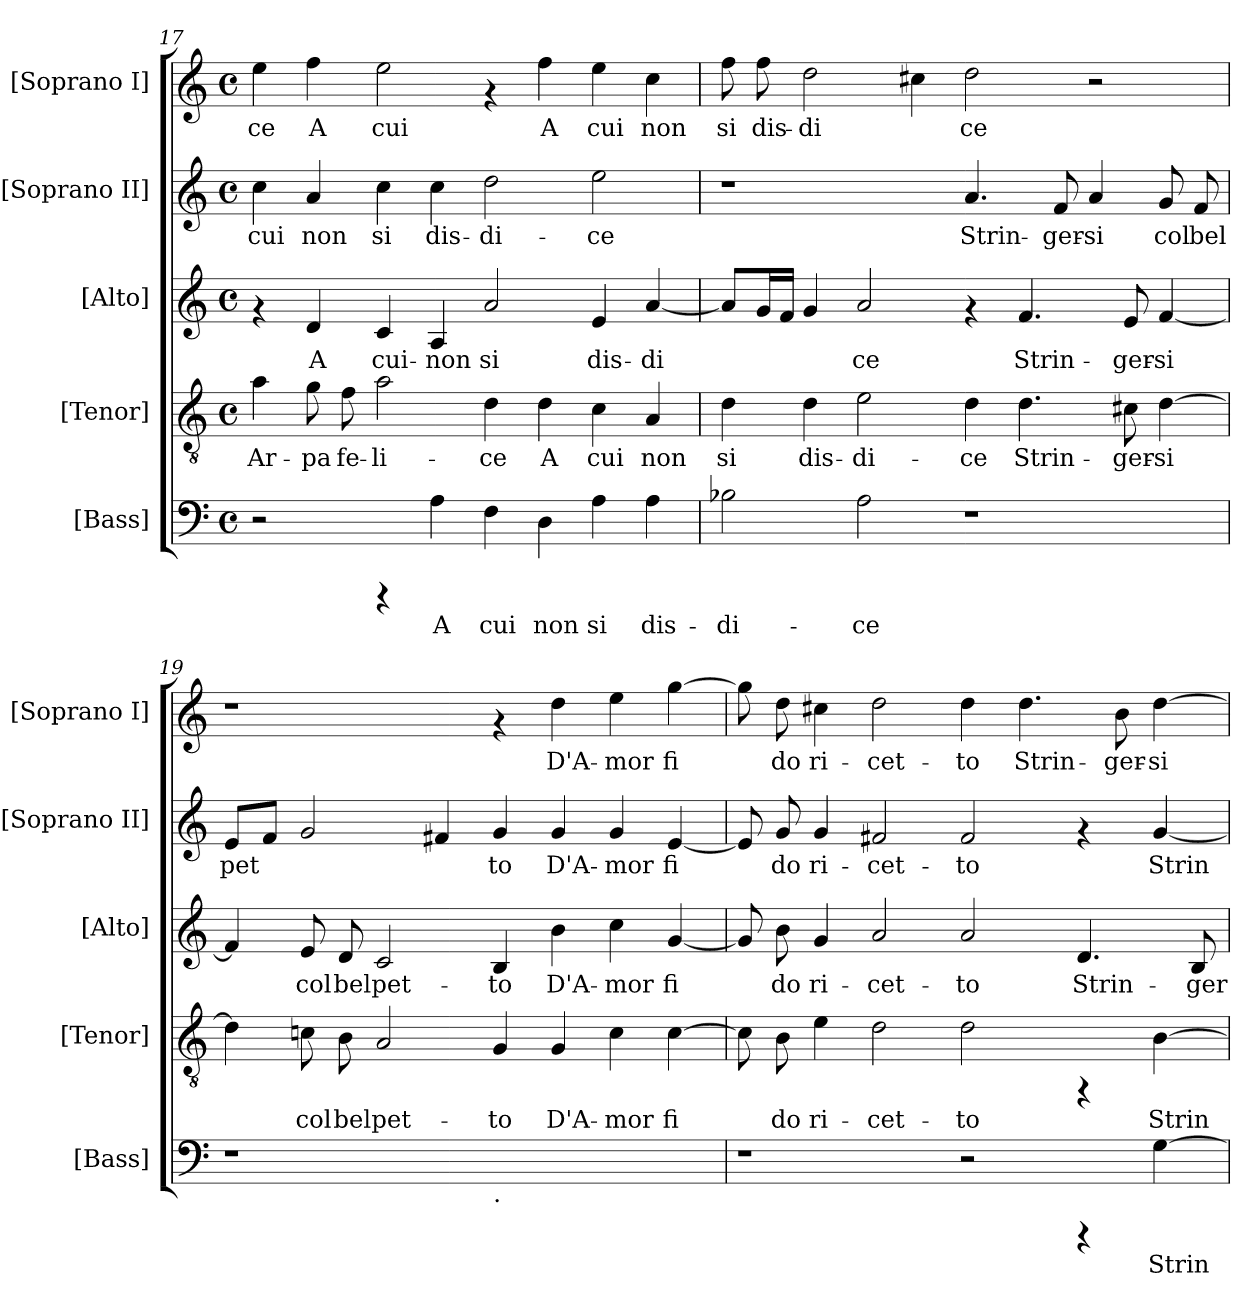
**kern	**text	**kern	**text	**kern	**text	**kern	**text	**kern	**text
*part5	*part5	*part4	*part4	*part3	*part3	*part2	*part2	*part1	*part1
*staff5	*staff5	*staff4	*staff4	*staff3	*staff3	*staff2	*staff2	*staff1	*staff1
*I"[Bass]	*	*I"[Tenor]	*	*I"[Alto]	*	*I"[Soprano II]	*	*I"[Soprano I]	*
*I'[Bass]	*	*I'[Tenor]	*	*I'[Alto]	*	*I'[Soprano II]	*	*I'[Soprano I]	*
*clefF4	*	*clefGv2	*	*clefG2	*	*clefG2	*	*clefG2	*
*k[]	*	*k[]	*	*k[]	*	*k[]	*	*k[]	*
*C:	*	*C:	*	*C:	*	*C:	*	*C:	*
*M4/4	*	*M4/4	*	*M4/4	*	*M4/4	*	*M4/4	*
*met(c)	*	*met(c)	*	*met(c)	*	*met(c)	*	*met(c)	*
=17	=17	=17	=17	=17	=17	=17	=17	=17	=17
!	!	!	!LO:LY:b:cj	!	!	!	!LO:LY:b:cj	!	!LO:LY:b:cj
2r	.	4a\	Ar-	4rf	.	4cc\	cui	4ee\	-ce
!	!	!	!LO:LY:b:cj	!	!LO:LY:b:cj	!	!LO:LY:b:cj	!	!LO:LY:b:cj
.	.	8g\	-pa	4d/	A	4a/	non	4ff\	A
!	!	!	!LO:LY:b:cj	!	!	!	!	!	!
.	.	8f\	fe-	.	.	.	.	.	.
!	!	!	!LO:LY:b:cj	!	!LO:LY:b:cj	!	!LO:LY:b:cj	!	!LO:LY:b:cj
4rCCC	.	2a\	-li-	4c/	cui-	4cc\	si	2ee\	cui
!	!LO:LY:b:cj	!	!	!	!LO:LY:b:cj	!	!LO:LY:b:cj	!	!
4A\	A	.	.	4A/	-non	4cc\	dis-	.	.
!	!LO:LY:b:cj	!	!LO:LY:b:cj	!	!LO:LY:b:cj	!	!LO:LY:b:cj	!	!
4F\	cui	4d\	-ce	2a/	si	2dd\	-di-	4rf	.
!	!LO:LY:b:cj	!	!LO:LY:b:cj	!	!	!	!	!	!LO:LY:b:cj
4D\	non	4d\	A	.	.	.	.	4ff\	A
!	!LO:LY:b:cj	!	!LO:LY:b:cj	!	!LO:LY:b:cj	!	!LO:LY:b:cj	!	!LO:LY:b:cj
4A\	si	4c\	cui	4e/	dis-	2ee\	-ce	4ee\	cui
!	!LO:LY:b:cj	!	!LO:LY:b:cj	!	!LO:LY:b:cj	!	!	!	!LO:LY:b:cj
4A\	dis-	4A/	non	[<4a/	-di-	.	.	4cc\	non
=18	=18	=18	=18	=18	=18	=18	=18	=18	=18
!	!LO:LY:b:cj	!	!LO:LY:b:cj	!	!LO:LY:b:cj	!	!	!	!LO:LY:b:cj
2B-X\	-di-	4d\	si	8a/L]	--	1r	.	8ff\	si
!	!	!	!	!	!LO:LY:b:cj	!	!	!	!LO:LY:b:cj
.	.	.	.	16g/	--	.	.	8ff\	dis-
!	!	!	!	!	!LO:LY:b:cj	!	!	!	!
.	.	.	.	16f/J	--	.	.	.	.
!	!	!	!LO:LY:b:cj	!	!LO:LY:b:cj	!	!	!	!LO:LY:b:cj
.	.	4d\	dis-	4g/	--	.	.	2dd\	-di-
!	!LO:LY:b:cj	!	!LO:LY:b:cj	!	!LO:LY:b:cj	!	!	!	!
2A\	-ce	2e\	-di-	2a/	-ce	.	.	.	.
!	!	!	!	!	!	!	!	!	!LO:LY:b:cj
.	.	.	.	.	.	.	.	4cc#X\	--
!	!	!	!LO:LY:b:cj	!	!	!	!LO:LY:b:cj	!	!LO:LY:b:cj
1r	.	4d\	-ce	4rf	.	4.a/	Strin-	2dd\	-ce
!	!	!	!LO:LY:b:cj	!	!LO:LY:b:cj	!	!	!	!
.	.	4.d\	Strin-	4.f/	Strin-	.	.	.	.
!	!	!	!	!	!	!	!LO:LY:b:cj	!	!
.	.	.	.	.	.	8f/	-ger-	.	.
!	!	!	!	!	!	!	!LO:LY:b:cj	!	!
.	.	.	.	.	.	4a/	-si	2r	.
!	!	!	!LO:LY:b:cj	!	!LO:LY:b:cj	!	!	!	!
.	.	8c#X\	-ger-	8e/	-ger-	.	.	.	.
!	!	!	!LO:LY:b:cj	!	!LO:LY:b:cj	!	!LO:LY:b:cj	!	!
.	.	[>4d\	-si	[>4f/	-si	8g/	col	.	.
!	!	!	!	!	!	!	!LO:LY:b:cj	!	!
.	.	.	.	.	.	8f/	bel	.	.
!!LO:PB:g=z
=19	=19	=19	=19	=19	=19	=19	=19	=19	=19
!	!	!	!LO:LY:b:cj	!	!LO:LY:b:cj	!	!LO:LY:b:cj	!	!
1r	.	4d\]	.	4f/]	.	8e/L	pet-	1r	.
!	!	!	!	!	!	!	!LO:LY:b:cj	!	!
.	.	.	.	.	.	8f/J	--	.	.
!	!	!	!LO:LY:b:cj	!	!LO:LY:b:cj	!	!LO:LY:b:cj	!	!
.	.	8cn\	col	8e/	col	2g/	--	.	.
!	!	!	!LO:LY:b:cj	!	!LO:LY:b:cj	!	!	!	!
.	.	8B\	bel	8d/	bel	.	.	.	.
!	!	!	!LO:LY:b:cj	!	!LO:LY:b:cj	!	!	!	!
.	.	2A/	pet-	2c/	pet-	.	.	.	.
!	!	!	!	!	!	!	!LO:LY:b:cj	!	!
.	.	.	.	.	.	4f#X/	--	.	.
!LO:TX:b:t=.	!	!	!	!	!	!	!	!	!
!	!	!	!LO:LY:b:cj	!	!LO:LY:b:cj	!	!LO:LY:b:cj	!	!
1ryy	.	4G/	-to	4B/	-to	4g/	-to	4rf	.
!	!	!	!LO:LY:b:cj	!	!LO:LY:b:cj	!	!LO:LY:b:cj	!	!LO:LY:b:cj
.	.	4G/	D'A-	4b\	D'A-	4g/	D'A-	4dd\	D'A-
!	!	!	!LO:LY:b:cj	!	!LO:LY:b:cj	!	!LO:LY:b:cj	!	!LO:LY:b:cj
.	.	4c\	-mor	4cc\	-mor	4g/	-mor	4ee\	-mor
!	!	!	!LO:LY:b:cj	!	!LO:LY:b:cj	!	!LO:LY:b:cj	!	!LO:LY:b:cj
.	.	[>4c\	fi-	[<4g/	fi-	[<4e/	fi-	[>4gg\	fi-
=20	=20	=20	=20	=20	=20	=20	=20	=20	=20
!	!	!	!LO:LY:b:cj	!	!LO:LY:b:cj	!	!LO:LY:b:cj	!	!LO:LY:b:cj
1r	.	8c\]	--	8g/]	--	8e/]	--	8gg\]	--
!	!	!	!LO:LY:b:cj	!	!LO:LY:b:cj	!	!LO:LY:b:cj	!	!LO:LY:b:cj
.	.	8B\	-do	8b\	-do	8g/	-do	8dd\	-do
!	!	!	!LO:LY:b:cj	!	!LO:LY:b:cj	!	!LO:LY:b:cj	!	!LO:LY:b:cj
.	.	4e\	ri-	4g/	ri-	4g/	ri-	4cc#X\	ri-
!	!	!	!LO:LY:b:cj	!	!LO:LY:b:cj	!	!LO:LY:b:cj	!	!LO:LY:b:cj
.	.	2d\	-cet-	2a/	-cet-	2f#X/	-cet-	2dd\	-cet-
!	!	!	!LO:LY:b:cj	!	!LO:LY:b:cj	!	!LO:LY:b:cj	!	!LO:LY:b:cj
2r	.	2d\	-to	2a/	-to	2f#/	-to	4dd\	-to
!	!	!	!	!	!	!	!	!	!LO:LY:b:cj
.	.	.	.	.	.	.	.	4.dd\	Strin-
!	!	!	!	!	!LO:LY:b:cj	!	!	!	!
4rCCC	.	4rFF	.	4.d/	Strin-	4rf	.	.	.
!	!	!	!	!	!	!	!	!	!LO:LY:b:cj
.	.	.	.	.	.	.	.	8b\	-ger-
!	!LO:LY:b:cj	!	!LO:LY:b:cj	!	!	!	!LO:LY:b:cj	!	!LO:LY:b:cj
[>4G\	Strin-	[>4B\	Strin-	.	.	[<4g/	Strin-	[>4dd\	-si
!	!	!	!	!	!LO:LY:b:cj	!	!	!	!
.	.	.	.	8B/	-ger-	.	.	.	.
=	=	=	=	=	=	=	=	=	=
*-	*-	*-	*-	*-	*-	*-	*-	*-	*-
